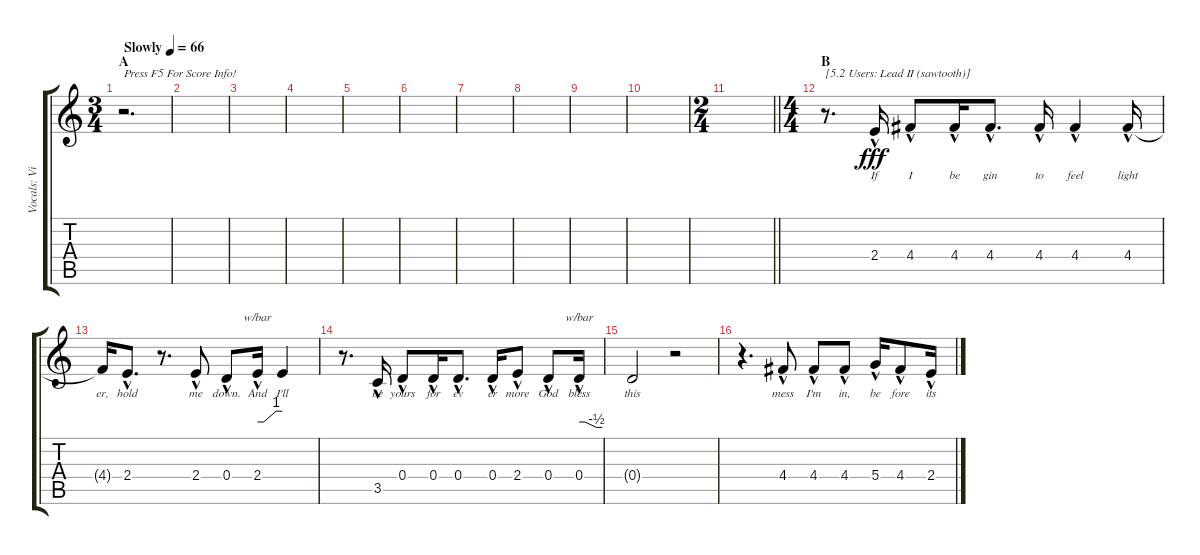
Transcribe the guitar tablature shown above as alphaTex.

\track ("Vocals: Vincent" "Vocals: Vi") {instrument acousticguitarnylon}
\staff {score tabs}
\tuning (E4 B3 G3 D3 A2 E2) {hide}
\ts (3 4)
\section ("" "A")
\tempo (66 "Slowly")
\clef g2
\ks c
r.2{d txt "Press F5 For Score Info!" dy fff instrument acousticguitarnylon} |
|
|
|
|
|
|
|
|
|
\ts (2 4)
\barLineRight lightlight
|
\ts (4 4)
\section ("" "B")
r.8{d txt "[5.2 Users: Lead II (sawtooth)]"} 2.4{hac}.16{lyrics (0 "If") lyrics (1 "") lyrics (2 "") lyrics (3 "") lyrics (4 "")} 4.4{hac}.8{lyrics (0 "I") lyrics (1 "") lyrics (2 "") lyrics (3 "") lyrics (4 "")} 4.4{hac}.16{lyrics (0 "be") lyrics (1 "") lyrics (2 "") lyrics (3 "") lyrics (4 "")} 4.4{hac}.8{d lyrics (0 "gin") lyrics (1 "") lyrics (2 "") lyrics (3 "") lyrics (4 "")} 4.4{hac}.16{lyrics (0 "to") lyrics (1 "") lyrics (2 "") lyrics (3 "") lyrics (4 "")} 4.4{hac}.4{lyrics (0 "feel") lyrics (1 "") lyrics (2 "") lyrics (3 "") lyrics (4 "")} 4.4{hac}.16{lyrics (0 "light") lyrics (1 "") lyrics (2 "") lyrics (3 "") lyrics (4 "")} |
4.4{t}.16{lyrics (0 "er,") lyrics (1 "") lyrics (2 "") lyrics (3 "") lyrics (4 "")} 2.4{hac}.8{d lyrics (0 "hold") lyrics (1 "") lyrics (2 "") lyrics (3 "") lyrics (4 "")} r.8{d} 2.4{hac}.8{lyrics (0 "me") lyrics (1 "") lyrics (2 "") lyrics (3 "") lyrics (4 "")} 0.4{hac}.8{lyrics (0 "down.") lyrics (1 "") lyrics (2 "") lyrics (3 "") lyrics (4 "")} 2.4{hac}.16{tbe (custom default 0 0 15 0 45 4 60 4) lyrics (0 "And") lyrics (1 "") lyrics (2 "") lyrics (3 "") lyrics (4 "")} 2.4{t}.4{lyrics (0 "I'll") lyrics (1 "") lyrics (2 "") lyrics (3 "") lyrics (4 "")} |
r.8{d} 3.5{hac}.16{lyrics (0 "be") lyrics (1 "") lyrics (2 "") lyrics (3 "") lyrics (4 "")} 0.4{hac}.8{lyrics (0 "yours") lyrics (1 "") lyrics (2 "") lyrics (3 "") lyrics (4 "")} 0.4{hac}.16{lyrics (0 "for") lyrics (1 "") lyrics (2 "") lyrics (3 "") lyrics (4 "")} 0.4{hac}.8{d lyrics (0 "ev") lyrics (1 "") lyrics (2 "") lyrics (3 "") lyrics (4 "")} 0.4{hac}.16{lyrics (0 "er") lyrics (1 "") lyrics (2 "") lyrics (3 "") lyrics (4 "")} 2.4{hac}.8{lyrics (0 "more") lyrics (1 "") lyrics (2 "") lyrics (3 "") lyrics (4 "")} 0.4{hac}.8{lyrics (0 "God") lyrics (1 "") lyrics (2 "") lyrics (3 "") lyrics (4 "")} 0.4{hac}.16{tbe (custom default 0 0 15 0 45 -2 60 -2) lyrics (0 "bless") lyrics (1 "") lyrics (2 "") lyrics (3 "") lyrics (4 "")} |
0.4{t}.2{lyrics (0 "this") lyrics (1 "") lyrics (2 "") lyrics (3 "") lyrics (4 "")} r.2 |
r.4{d} 4.4{hac}.8{lyrics (0 "mess") lyrics (1 "") lyrics (2 "") lyrics (3 "") lyrics (4 "")} 4.4{hac}.8{lyrics (0 "I'm") lyrics (1 "") lyrics (2 "") lyrics (3 "") lyrics (4 "")} 4.4{hac}.8{lyrics (0 "in,") lyrics (1 "") lyrics (2 "") lyrics (3 "") lyrics (4 "")} 5.4{hac}.16{lyrics (0 "be") lyrics (1 "") lyrics (2 "") lyrics (3 "") lyrics (4 "")} 4.4{hac}.8{lyrics (0 "fore") lyrics (1 "") lyrics (2 "") lyrics (3 "") lyrics (4 "")} 2.4{hac}.16{lyrics (0 "its") lyrics (1 "") lyrics (2 "") lyrics (3 "") lyrics (4 "")}
